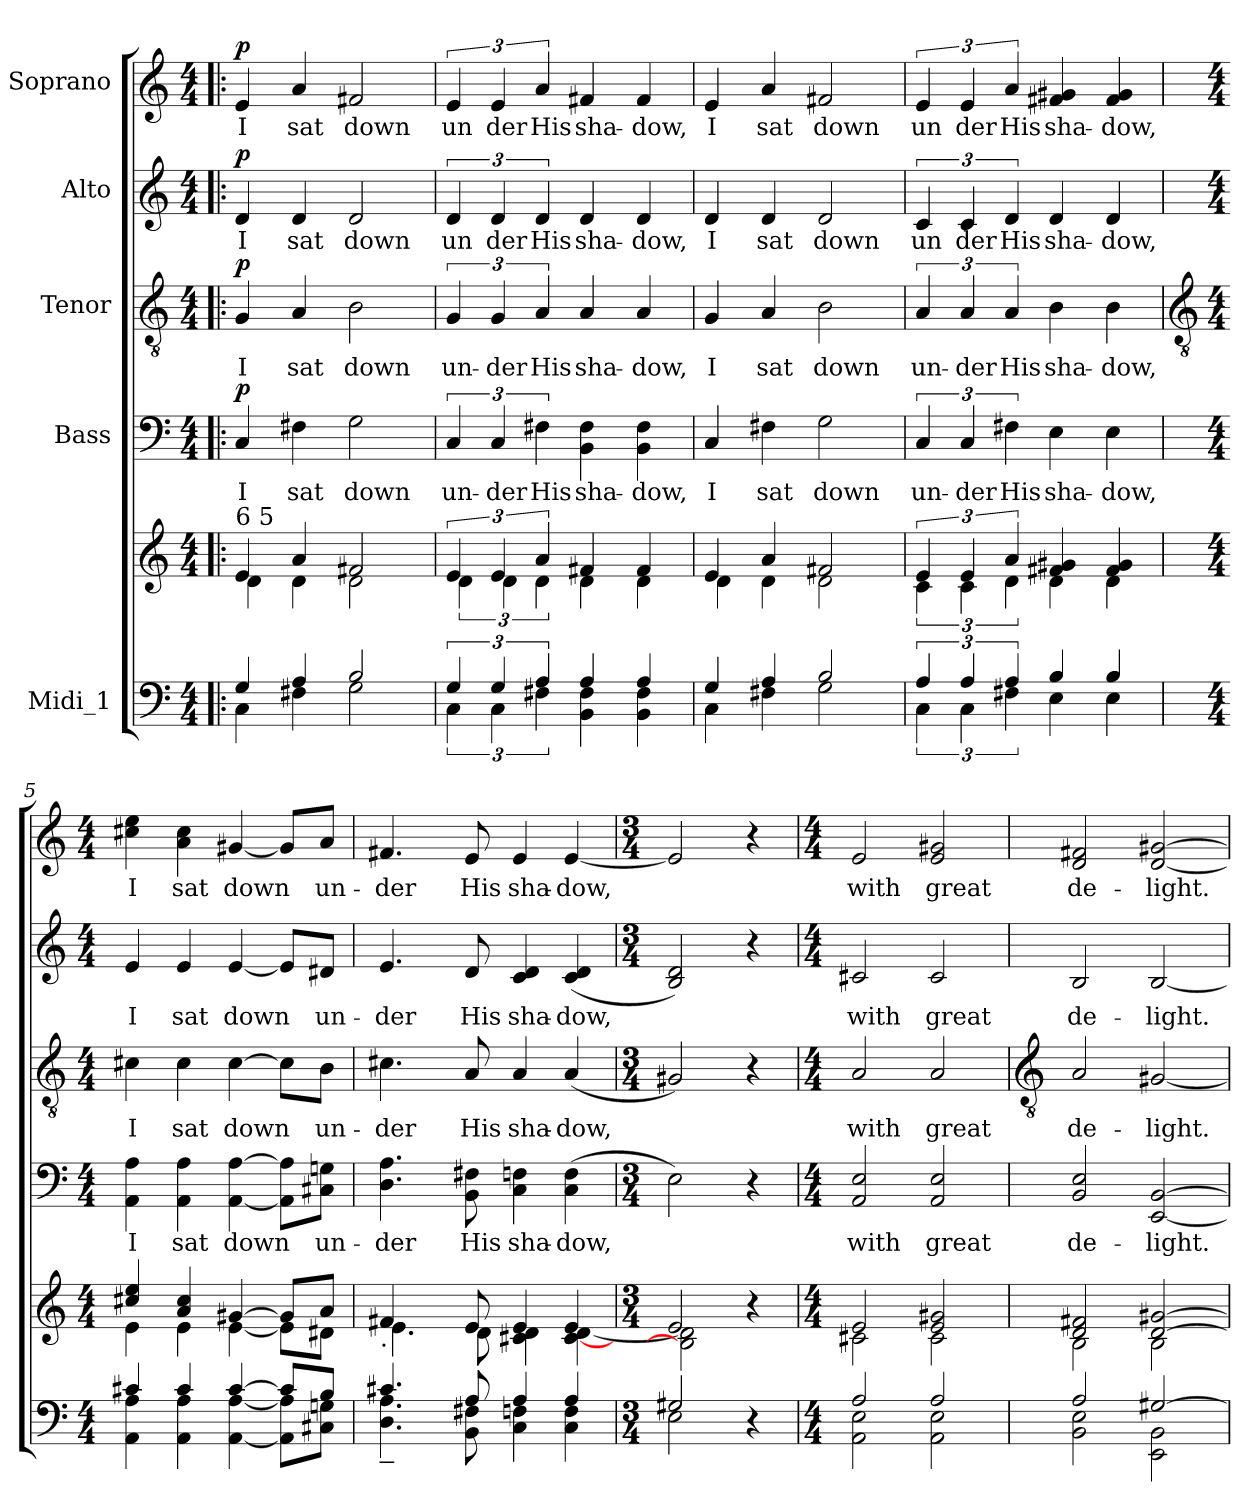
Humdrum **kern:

**kern	**kern	**kern	**text	**dynam	**kern	**text	**dynam	**kern	**text	**dynam	**kern	**text	**dynam
*part5	*part5	*part4	*part4	*part4	*part3	*part3	*part3	*part2	*part2	*part2	*part1	*part1	*part1
*staff6	*staff5	*staff4	*staff4	*staff4	*staff3	*staff3	*staff3	*staff2	*staff2	*staff2	*staff1	*staff1	*staff1
*I"Midi_1	*	*I"Bass	*	*	*I"Tenor	*	*	*I"Alto	*	*	*I"Soprano	*	*
*clefF4	*clefG2	*clefF4	*	*	*clefGv2	*	*	*clefG2	*	*	*clefG2	*	*
*k[]	*k[]	*k[]	*	*	*k[]	*	*	*k[]	*	*	*k[]	*	*
*C:	*C:	*C:	*	*	*C:	*	*	*C:	*	*	*C:	*	*
*M4/4	*M4/4	*M4/4	*	*	*M4/4	*	*	*M4/4	*	*	*M4/4	*	*
=1!|:	=1!|:	=1!|:	=1!|:	=1!|:	=1!|:	=1!|:	=1!|:	=1!|:	=1!|:	=1!|:	=1!|:	=1!|:	=1!|:
*^	*^	*	*	*	*	*	*	*	*	*	*	*	*
!	!	!LO:TX:a:t=6 5	!	!	!	!	!	!	!	!	!	!	!	!	!
!	!	!	!	!	!LO:LY:b	!LO:DY:a	!	!LO:LY:b	!LO:DY:a	!	!LO:LY:b	!LO:DY:a	!	!LO:LY:b	!LO:DY:a
4G/	4C\	4e/	4d\	4C/	I	p	4G/	I	p	4d/	I	p	4e/	I	p
!	!	!	!	!	!LO:LY:b	!	!	!LO:LY:b	!	!	!LO:LY:b	!	!	!LO:LY:b	!
4A/	4F#X\	4a/	4d\	4F#X\	sat	.	4A/	sat	.	4d/	sat	.	4a/	sat	.
!	!	!	!	!	!LO:LY:b	!	!	!LO:LY:b	!	!	!LO:LY:b	!	!	!LO:LY:b	!
2B/	2G\	2f#X/	2d\	2G\	down	.	2B\	down	.	2d/	down	.	2f#X/	down	.
=2	=2	=2	=2	=2	=2	=2	=2	=2	=2	=2	=2	=2	=2	=2	=2
!	!	!	!	!	!LO:LY:b	!	!	!LO:LY:b	!	!	!LO:LY:b	!	!	!LO:LY:b	!
6G/	6C\	6e/	6d\	6C/	un-	.	6G/	un-	.	6d/	un	.	6e/	un	.
!	!	!	!	!	!LO:LY:b	!	!	!LO:LY:b	!	!	!LO:LY:b	!	!	!LO:LY:b	!
6G/	6C\	6e/	6d\	6C/	-der	.	6G/	-der	.	6d/	der	.	6e/	der	.
!	!	!	!	!	!LO:LY:b	!	!	!LO:LY:b	!	!	!LO:LY:b	!	!	!LO:LY:b	!
6A/	6F#X\	6a/	6d\	6F#X\	His	.	6A/	His	.	6d/	His	.	6a/	His	.
!	!	!	!	!	!LO:LY:b	!	!	!LO:LY:b	!	!	!LO:LY:b	!	!	!LO:LY:b	!
4A/	4BB\ 4F#\	4f#X/	4d\	4BB\ 4F#\	sha-	.	4A/	sha-	.	4d/	sha-	.	4f#X/	sha-	.
!	!	!	!	!	!LO:LY:b	!	!	!LO:LY:b	!	!	!LO:LY:b	!	!	!LO:LY:b	!
4A/	4BB\ 4F#\	4f#/	4d\	4BB\ 4F#\	-dow,	.	4A/	-dow,	.	4d/	-dow,	.	4f#/	-dow,	.
=3	=3	=3	=3	=3	=3	=3	=3	=3	=3	=3	=3	=3	=3	=3	=3
!	!	!	!	!	!LO:LY:b	!	!	!LO:LY:b	!	!	!LO:LY:b	!	!	!LO:LY:b	!
4G/	4C\	4e/	4d\	4C/	I	.	4G/	I	.	4d/	I	.	4e/	I	.
!	!	!	!	!	!LO:LY:b	!	!	!LO:LY:b	!	!	!LO:LY:b	!	!	!LO:LY:b	!
4A/	4F#X\	4a/	4d\	4F#X\	sat	.	4A/	sat	.	4d/	sat	.	4a/	sat	.
!	!	!	!	!	!LO:LY:b	!	!	!LO:LY:b	!	!	!LO:LY:b	!	!	!LO:LY:b	!
2B/	2G\	2f#X/	2d\	2G\	down	.	2B\	down	.	2d/	down	.	2f#X/	down	.
=4	=4	=4	=4	=4	=4	=4	=4	=4	=4	=4	=4	=4	=4	=4	=4
!	!	!	!	!	!LO:LY:b	!	!	!LO:LY:b	!	!	!LO:LY:b	!	!	!LO:LY:b	!
6A/	6C\	6e/	6c\	6C/	un-	.	6A/	un-	.	6c/	un	.	6e/	un	.
!	!	!	!	!	!LO:LY:b	!	!	!LO:LY:b	!	!	!LO:LY:b	!	!	!LO:LY:b	!
6A/	6C\	6e/	6c\	6C/	-der	.	6A/	-der	.	6c/	der	.	6e/	der	.
!	!	!	!	!	!LO:LY:b	!	!	!LO:LY:b	!	!	!LO:LY:b	!	!	!LO:LY:b	!
6A/	6F#X\	6a/	6d\	6F#X\	His	.	6A/	His	.	6d/	His	.	6a/	His	.
!	!	!	!	!	!LO:LY:b	!	!	!LO:LY:b	!	!	!LO:LY:b	!	!	!LO:LY:b	!
4B/	4E\	4f#X/ 4g#X/	4d\	4E\	sha-	.	4B\	sha-	.	4d/	sha-	.	4f#X/ 4g#X/	sha-	.
!	!	!	!	!	!LO:LY:b	!	!	!LO:LY:b	!	!	!LO:LY:b	!	!	!LO:LY:b	!
4B/	4E\	4f#/ 4g#/	4d\	4E\	-dow,	.	4B\	-dow,	.	4d/	-dow,	.	4f#/ 4g#/	-dow,	.
!!LO:LB:g=z
=5	=5	=5	=5	=5	=5	=5	=5	=5	=5	=5	=5	=5	=5	=5	=5
*	*	*	*	*	*	*	*clefGv2	*	*	*	*	*	*	*	*
*M4/4	*	*M4/4	*	*M4/4	*	*	*M4/4	*	*	*M4/4	*	*	*M4/4	*	*
!	!	!	!	!	!LO:LY:b	!	!	!LO:LY:b	!	!	!LO:LY:b	!	!	!LO:LY:b	!
4c#X/	4AA\ 4A\	4cc#X/ 4ee/	4e\	4AA\ 4A\	I	.	4c#X\	I	.	4e/	I	.	4cc#X\ 4ee\	I	.
!	!	!	!	!	!LO:LY:b	!	!	!LO:LY:b	!	!	!LO:LY:b	!	!	!LO:LY:b	!
4c#/	4AA\ 4A\	4a/ 4cc#/	4e\	4AA\ 4A\	sat	.	4c#\	sat	.	4e/	sat	.	4a\ 4cc#\	sat	.
!	!	!	!	!	!LO:LY:b	!	!	!LO:LY:b	!	!	!LO:LY:b	!	!	!LO:LY:b	!
[4c#/	[4AA\ [4A\	[4g#X/	[4e\	[4AA\ [4A\	down	.	[4c#\	down	.	[4e/	down	.	[4g#X/	down	.
8c#/L]	8AA\] 8A\]L	8g#/L]	8e\L]	8AA\] 8A\]L	.	.	8c#\L]	.	.	8e/L]	.	.	8g#/L]	.	.
!	!	!	!	!	!LO:LY:b	!	!	!LO:LY:b	!	!	!LO:LY:b	!	!	!LO:LY:b	!
8B/J	8C#X\ 8Gn\J	8a/J	8d#X\J	8C#X\ 8Gn\J	un-	.	8B\J	un-	.	8d#X/J	un-	.	8a/J	un-	.
=6	=6	=6	=6	=6	=6	=6	=6	=6	=6	=6	=6	=6	=6	=6	=6
!	!	!LO:TX:b:t=.	!	!	!	!	!	!	!	!	!	!	!	!	!
!	!	!	!	!	!LO:LY:b	!	!	!LO:LY:b	!	!	!LO:LY:b	!	!	!LO:LY:b	!
4.c#X/	4.D\~ 4.A\~	4f#X/	4.e\	4.D\ 4.A\	-der	.	4.c#X\	-der	.	4.e/	-der	.	4.f#X/	-der	.
.	.	8ryy	.	.	.	.	.	.	.	.	.	.	.	.	.
!	!	!	!	!	!LO:LY:b	!	!	!LO:LY:b	!	!	!LO:LY:b	!	!	!LO:LY:b	!
8A/	8BB\ 8F#X\	8e/	8d\	8BB\ 8F#X\	His	.	8A/	His	.	8d/	His	.	8e/	His	.
!	!	!	!	!	!LO:LY:b	!	!	!LO:LY:b	!	!	!LO:LY:b	!	!	!LO:LY:b	!
4A/	4C\ 4Fn\	4e/	4c#X\ 4d\	4C\ 4Fn\	sha-	.	4A/	sha-	.	4c/ 4d/	sha-	.	4e/	sha-	.
!	!	!	!	!	!LO:LY:b	!	!	!LO:LY:b	!	!	!LO:LY:b	!	!	!LO:LY:b	!
4A/	4C\ 4F\	4e/	[4c#\ [4d\	(>4C\ 4F\	-dow,	.	(<4A/	-dow,	.	(<4c/ 4d/	-dow,	.	[4e/	-dow,	.
=7	=7	=7	=7	=7	=7	=7	=7	=7	=7	=7	=7	=7	=7	=7	=7
*M3/4	*	*M3/4	*	*M3/4	*	*	*M3/4	*	*	*M3/4	*	*	*M3/4	*	*
2G#X/	2E\	2e/	2B\] 2d\]	2E\)	.	.	2G#X/)	.	.	2B/ 2d/)	.	.	2e/]	.	.
4r	4ryy	4r	4ryy	4r	.	.	4r	.	.	4r	.	.	4r	.	.
=8	=8	=8	=8	=8	=8	=8	=8	=8	=8	=8	=8	=8	=8	=8	=8
*M4/4	*	*M4/4	*	*M4/4	*	*	*M4/4	*	*	*M4/4	*	*	*M4/4	*	*
!	!	!	!	!	!LO:LY:b	!	!	!LO:LY:b	!	!	!LO:LY:b	!	!	!LO:LY:b	!
2A/	2AA\ 2E\	2e/	2c#X\	2AA/ 2E/	with	.	2A/	with	.	2c#X/	with	.	2e/	with	.
!	!	!	!	!	!LO:LY:b	!	!	!LO:LY:b	!	!	!LO:LY:b	!	!	!LO:LY:b	!
2A/	2AA\ 2E\	2e/ 2g#X/	2c#\	2AA/ 2E/	great	.	2A/	great	.	2c#/	great	.	2e/ 2g#X/	great	.
!!LO:LB:g=z
=9	=9	=9	=9	=9	=9	=9	=9	=9	=9	=9	=9	=9	=9	=9	=9
*	*	*	*	*	*	*	*clefGv2	*	*	*	*	*	*	*	*
!	!	!	!	!	!LO:LY:b	!	!	!LO:LY:b	!	!	!LO:LY:b	!	!	!LO:LY:b	!
2A/	2BB\ 2E\	2d/ 2f#X/	2B\	2BB/ 2E/	de-	.	2A/	de-	.	2B/	de-	.	2d/ 2f#X/	de-	.
!	!	!	!	!	!LO:LY:b	!	!	!LO:LY:b	!	!	!LO:LY:b	!	!	!LO:LY:b	!
[2G#X/	2EE\ 2BB\	[2d/ [2g#X/	2B\	[2EE/ [2BB/	-light.	.	[2G#X/	-light.	.	[2B/	-light.	.	[2d/ [2g#X/	-light.	.
*v	*v	*	*	*	*	*	*	*	*	*	*	*	*	*	*
*	*v	*v	*	*	*	*	*	*	*	*	*	*	*	*
=	=	=	=	=	=	=	=	=	=	=	=	=	=
*-	*-	*-	*-	*-	*-	*-	*-	*-	*-	*-	*-	*-	*-
